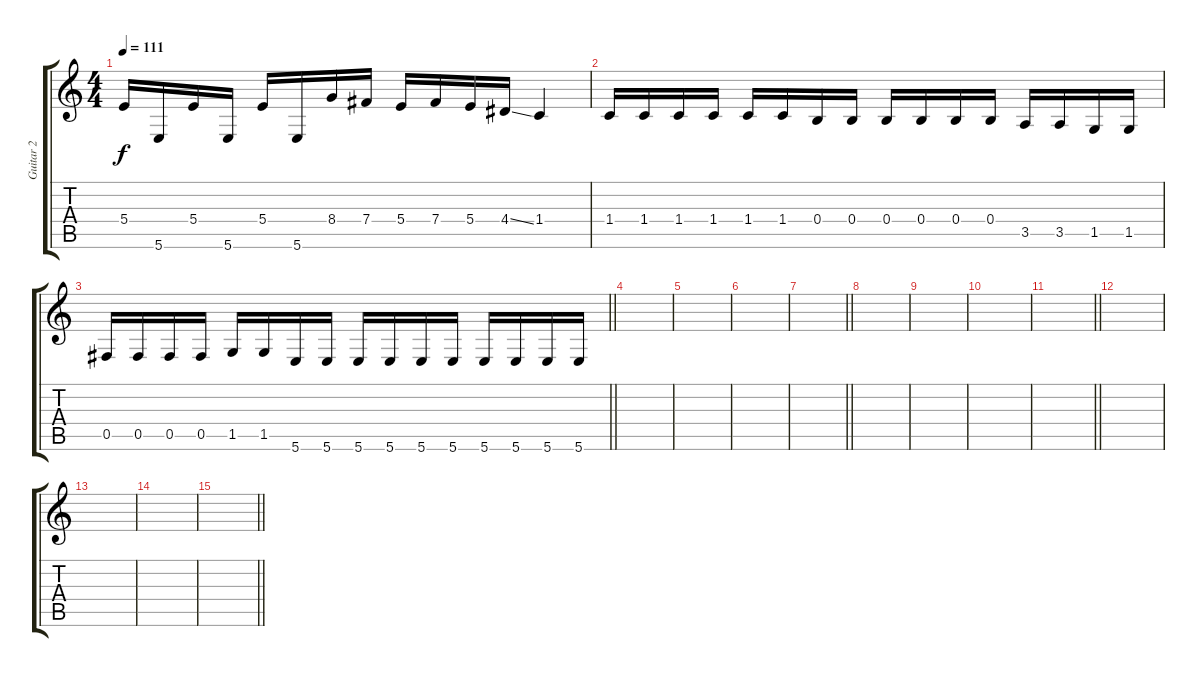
\track ("Guitar 2" "Guitar 2") {instrument distortionguitar}
\staff {score tabs}
\tuning (Db4 Ab3 E3 B2 Gb2 B1) {hide}
\ts (4 4)
\tempo 111
\clef g2
\ks c
5.4.16{dy f} 5.6.16 5.4.16 5.6.16 5.4.16 5.6.16 8.4.16 7.4.16 5.4.16 7.4.16 5.4.16 4.4{ss}.16 1.4.4 |
1.4.16 1.4.16 1.4.16 1.4.16 1.4.16 1.4.16 0.4.16 0.4.16 0.4.16 0.4.16 0.4.16 0.4.16 3.5.16 3.5.16 1.5.16 1.5.16 |
\barLineRight lightlight
0.5.16 0.5.16 0.5.16 0.5.16 1.5.16 1.5.16 5.6.16 5.6.16 5.6.16 5.6.16 5.6.16 5.6.16 5.6.16 5.6.16 5.6.16 5.6.16 |
\section ("" "")
|
|
|
\barLineRight lightlight
|
|
|
|
\barLineRight lightlight
|
|
|
|
\barLineRight lightlight
